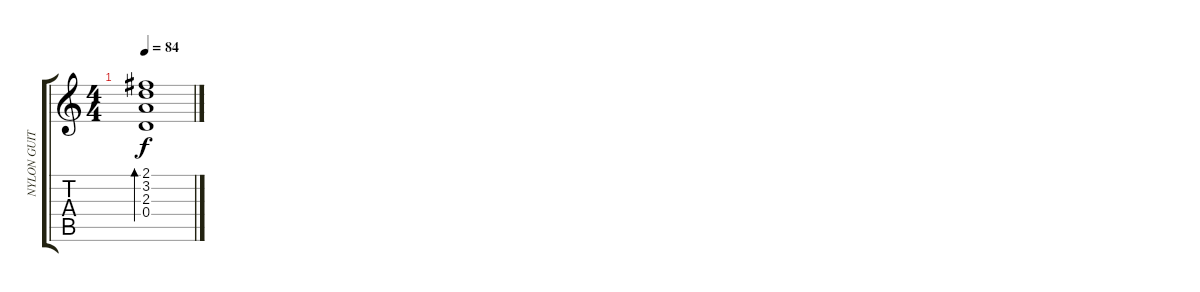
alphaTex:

\track ("NYLON GUITAR" "NYLON GUIT") {instrument acousticguitarnylon}
\staff {score tabs}
\tuning (E4 B3 G3 D3 A2 E2) {hide}
\ts (4 4)
\tempo 84
\clef g2
\ks c
(2.1 3.2 2.3 0.4).1{bd 480 dy f}
